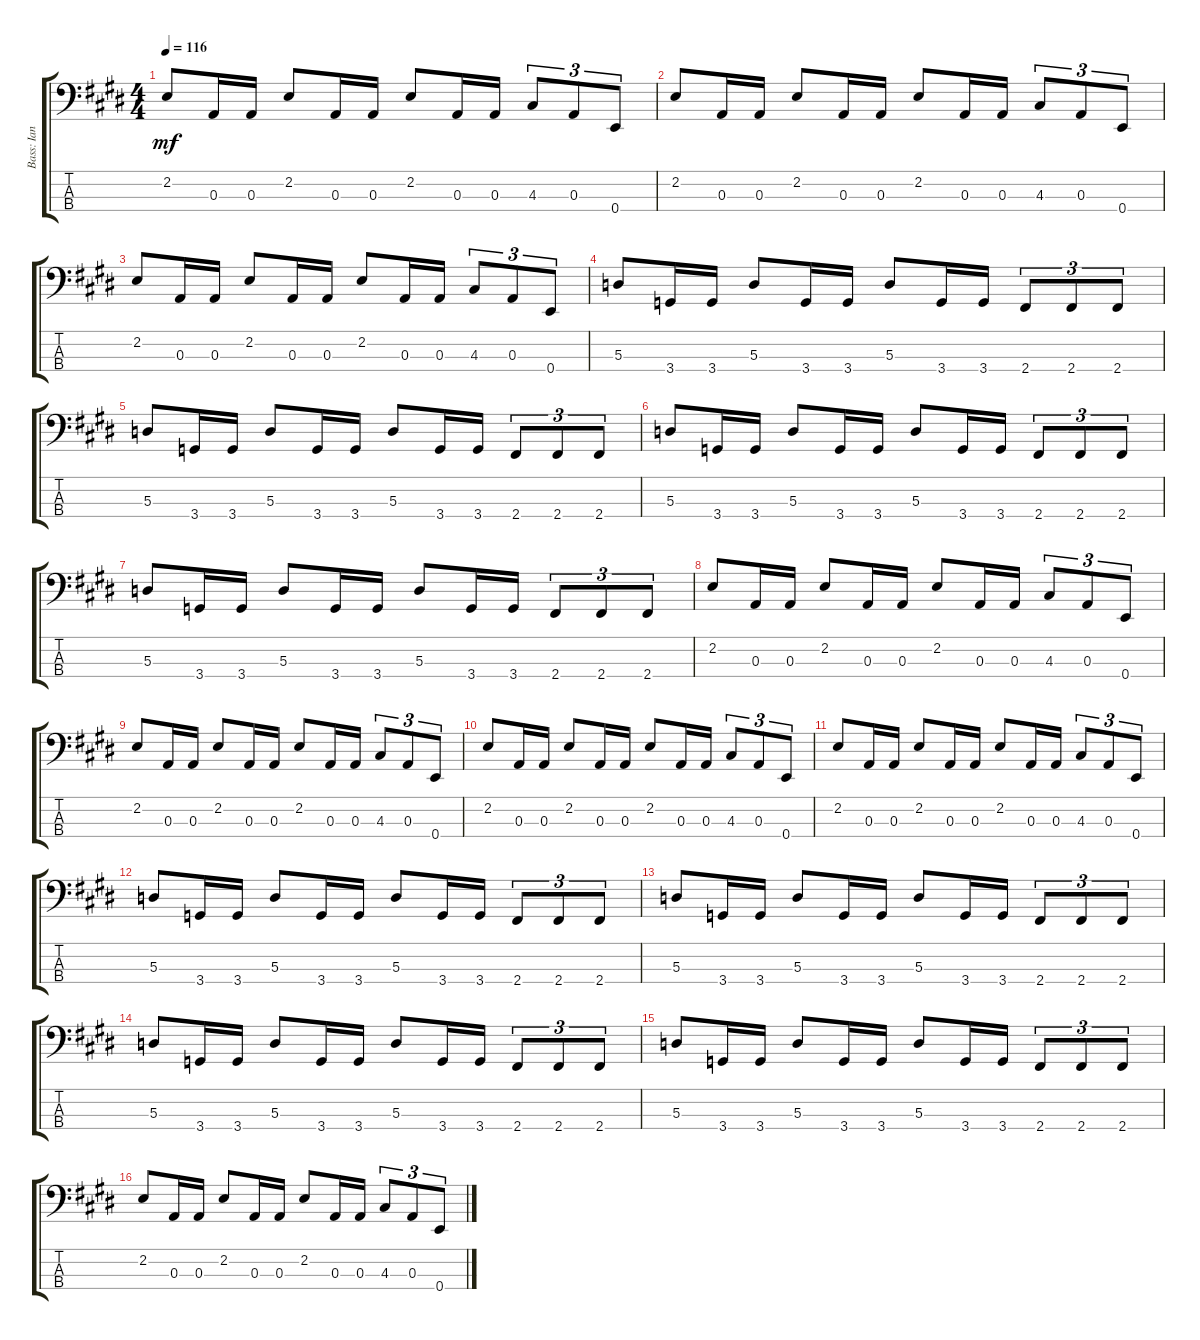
\track ("Bass: Ian" "Bass: Ian") {instrument electricbassfinger}
\staff {score tabs}
\tuning (G2 D2 A1 E1) {hide}
\ts (4 4)
\tempo 116
\clef f4
\ks e
2.2.8{dy mf} 0.3.16 0.3.16 2.2.8 0.3.16 0.3.16 2.2.8 0.3.16 0.3.16 4.3.8{tu (3 2)} 0.3.8{tu (3 2)} 0.4.8{tu (3 2)} |
2.2.8 0.3.16 0.3.16 2.2.8 0.3.16 0.3.16 2.2.8 0.3.16 0.3.16 4.3.8{tu (3 2)} 0.3.8{tu (3 2)} 0.4.8{tu (3 2)} |
2.2.8 0.3.16 0.3.16 2.2.8 0.3.16 0.3.16 2.2.8 0.3.16 0.3.16 4.3.8{tu (3 2)} 0.3.8{tu (3 2)} 0.4.8{tu (3 2)} |
5.3.8 3.4.16 3.4.16 5.3.8 3.4.16 3.4.16 5.3.8 3.4.16 3.4.16 2.4.8{tu (3 2)} 2.4.8{tu (3 2)} 2.4.8{tu (3 2)} |
5.3.8 3.4.16 3.4.16 5.3.8 3.4.16 3.4.16 5.3.8 3.4.16 3.4.16 2.4.8{tu (3 2)} 2.4.8{tu (3 2)} 2.4.8{tu (3 2)} |
5.3.8 3.4.16 3.4.16 5.3.8 3.4.16 3.4.16 5.3.8 3.4.16 3.4.16 2.4.8{tu (3 2)} 2.4.8{tu (3 2)} 2.4.8{tu (3 2)} |
5.3.8 3.4.16 3.4.16 5.3.8 3.4.16 3.4.16 5.3.8 3.4.16 3.4.16 2.4.8{tu (3 2)} 2.4.8{tu (3 2)} 2.4.8{tu (3 2)} |
2.2.8 0.3.16 0.3.16 2.2.8 0.3.16 0.3.16 2.2.8 0.3.16 0.3.16 4.3.8{tu (3 2)} 0.3.8{tu (3 2)} 0.4.8{tu (3 2)} |
2.2.8 0.3.16 0.3.16 2.2.8 0.3.16 0.3.16 2.2.8 0.3.16 0.3.16 4.3.8{tu (3 2)} 0.3.8{tu (3 2)} 0.4.8{tu (3 2)} |
2.2.8 0.3.16 0.3.16 2.2.8 0.3.16 0.3.16 2.2.8 0.3.16 0.3.16 4.3.8{tu (3 2)} 0.3.8{tu (3 2)} 0.4.8{tu (3 2)} |
2.2.8 0.3.16 0.3.16 2.2.8 0.3.16 0.3.16 2.2.8 0.3.16 0.3.16 4.3.8{tu (3 2)} 0.3.8{tu (3 2)} 0.4.8{tu (3 2)} |
5.3.8 3.4.16 3.4.16 5.3.8 3.4.16 3.4.16 5.3.8 3.4.16 3.4.16 2.4.8{tu (3 2)} 2.4.8{tu (3 2)} 2.4.8{tu (3 2)} |
5.3.8 3.4.16 3.4.16 5.3.8 3.4.16 3.4.16 5.3.8 3.4.16 3.4.16 2.4.8{tu (3 2)} 2.4.8{tu (3 2)} 2.4.8{tu (3 2)} |
5.3.8 3.4.16 3.4.16 5.3.8 3.4.16 3.4.16 5.3.8 3.4.16 3.4.16 2.4.8{tu (3 2)} 2.4.8{tu (3 2)} 2.4.8{tu (3 2)} |
5.3.8 3.4.16 3.4.16 5.3.8 3.4.16 3.4.16 5.3.8 3.4.16 3.4.16 2.4.8{tu (3 2)} 2.4.8{tu (3 2)} 2.4.8{tu (3 2)} |
2.2.8 0.3.16 0.3.16 2.2.8 0.3.16 0.3.16 2.2.8 0.3.16 0.3.16 4.3.8{tu (3 2)} 0.3.8{tu (3 2)} 0.4.8{tu (3 2)}
